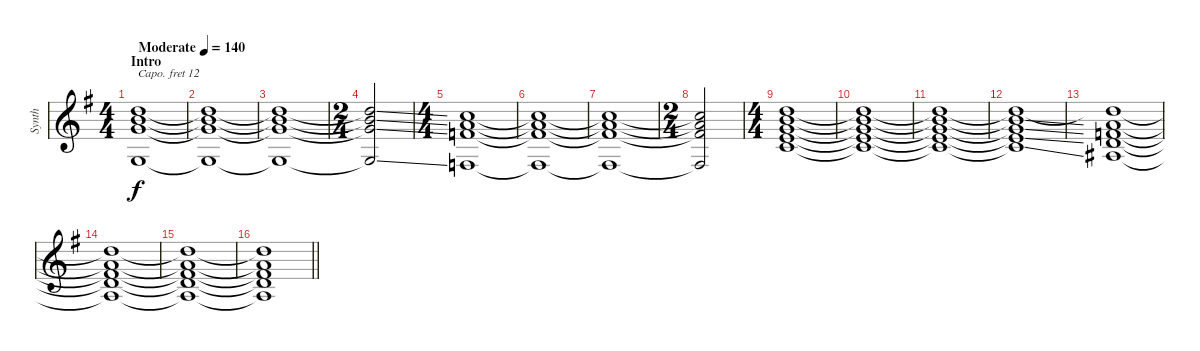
\track ("Synth" "Synth") {instrument synthstrings1}
\staff {score}
\capo 12
\tuning (E4 B3 G3 D3 A2 E2) {hide}
\ts (4 4)
\section ("" "Intro")
\tempo (140 "Moderate")
\clef g2
\ks g
(3.2 4.3 5.4 3.6).1{dy f instrument synthstrings1} |
(3.2{t} 4.3{t} 5.4{t} 3.6{t}).1 |
(3.2{t} 4.3{t} 5.4{t} 3.6{t}).1 |
\ts (2 4)
(3.2{ss t} 4.3{ss t} 5.4{ss t} 3.6{ss t}).2 |
\ts (4 4)
(1.2 2.3 3.4 1.6).1 |
(1.2{t} 2.3{t} 3.4{t} 1.6{t}).1 |
(1.2{t} 2.3{t} 3.4{t} 1.6{t}).1 |
\ts (2 4)
(1.2{t} 2.3{t} 3.4{t} 1.6{t}).2 |
\ts (4 4)
(3.2 4.3 5.4 7.5 8.6).1 |
(3.2{t} 4.3{t} 5.4{t} 7.5{t} 8.6{t}).1 |
(3.2{t} 4.3{t} 5.4{t} 7.5{t} 8.6{t}).1 |
(3.2{t} 4.3{ss t} 5.4{ss t} 7.5{ss t} 8.6{ss t}).1 |
(3.2{t} 2.3 3.4 5.5 6.6).1 |
(3.2{t} 2.3{t} 3.4{t} 5.5{t} 6.6{t}).1 |
(3.2{t} 2.3{t} 3.4{t} 5.5{t} 6.6{t}).1 |
\barLineRight lightlight
(3.2{t} 2.3{t} 3.4{t} 5.5{t} 6.6{t}).1
